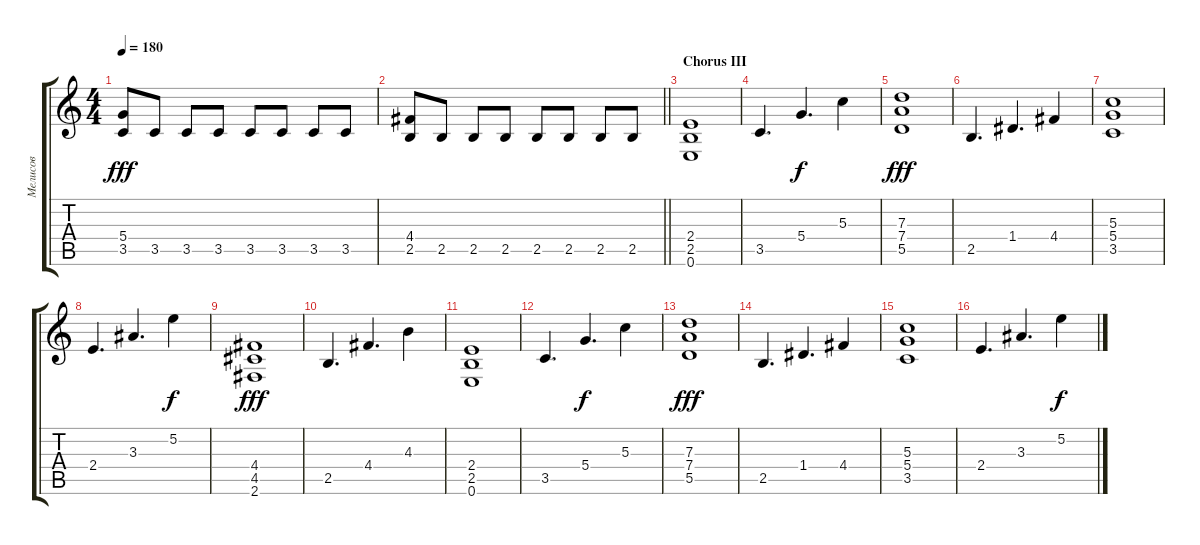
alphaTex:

\track ("Мелисов" "Мелисов") {instrument distortionguitar}
\staff {score tabs}
\tuning (E4 B3 G3 D3 A2 E2) {hide}
\ts (4 4)
\tempo 180
\clef g2
\ks c
(5.4 3.5).8{dy fff} 3.5.8 3.5.8 3.5.8 3.5.8 3.5.8 3.5.8 3.5.8 |
\barLineRight lightlight
(4.4 2.5).8 2.5.8 2.5.8 2.5.8 2.5.8 2.5.8 2.5.8 2.5.8 |
\section ("" "Chorus III")
(2.4 2.5 0.6).1 |
3.5.4{d} 5.4.4{d dy f} 5.3.4 |
(7.3 7.4 5.5).1{dy fff} |
2.5.4{d} 1.4.4{d} 4.4.4 |
(5.3 5.4 3.5).1 |
2.4.4{d} 3.3.4{d} 5.2.4{dy f} |
(4.4 4.5 2.6).1{dy fff} |
2.5.4{d} 4.4.4{d} 4.3.4 |
(2.4 2.5 0.6).1 |
3.5.4{d} 5.4.4{d dy f} 5.3.4 |
(7.3 7.4 5.5).1{dy fff} |
2.5.4{d} 1.4.4{d} 4.4.4 |
(5.3 5.4 3.5).1 |
2.4.4{d} 3.3.4{d} 5.2.4{dy f}
